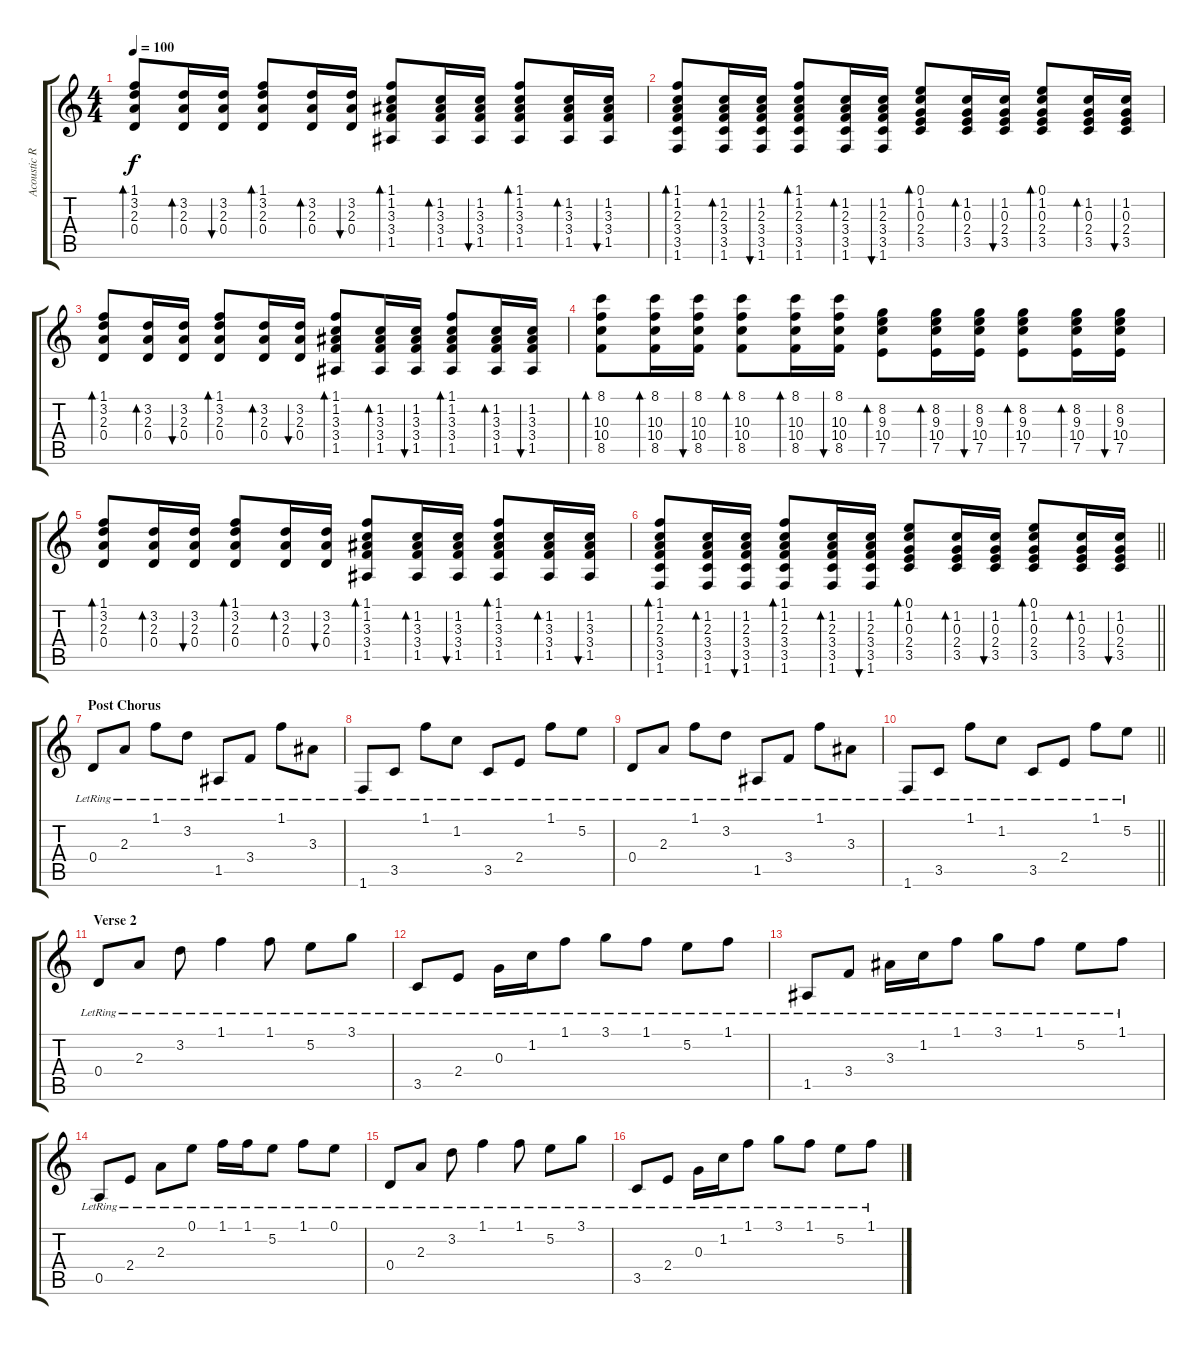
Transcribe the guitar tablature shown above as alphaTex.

\track ("Acoustic Rhythm" "Acoustic R") {instrument acousticguitarsteel}
\staff {score tabs}
\tuning (E4 B3 G3 D3 A2 E2) {hide}
\ts (4 4)
\tempo 100
\clef g2
\ks c
(1.1 3.2 2.3 0.4).8{bd 60 dy f} (3.2 2.3 0.4).16{bd 60} (3.2 2.3 0.4).16{bu 60} (1.1 3.2 2.3 0.4).8{bd 60} (3.2 2.3 0.4).16{bd 60} (3.2 2.3 0.4).16{bu 60} (1.1 1.2 3.3 3.4 1.5).8{bd 60} (1.2 3.3 3.4 1.5).16{bd 60} (1.2 3.3 3.4 1.5).16{bu 60} (1.1 1.2 3.3 3.4 1.5).8{bd 60} (1.2 3.3 3.4 1.5).16{bd 60} (1.2 3.3 3.4 1.5).16{bu 60} |
(1.1 1.2 2.3 3.4 3.5 1.6).8{bd 30} (1.2 2.3 3.4 3.5 1.6).16{bd 30} (1.2 2.3 3.4 3.5 1.6).16{bu 30} (1.1 1.2 2.3 3.4 3.5 1.6).8{bd 30} (1.2 2.3 3.4 3.5 1.6).16{bd 30} (1.2 2.3 3.4 3.5 1.6).16{bu 30} (0.1 1.2 0.3 2.4 3.5).8{bd 30} (1.2 0.3 2.4 3.5).16{bd 30} (1.2 0.3 2.4 3.5).16{bu 30} (0.1 1.2 0.3 2.4 3.5).8{bd 30} (1.2 0.3 2.4 3.5).16{bd 30} (1.2 0.3 2.4 3.5).16{bu 30} |
(1.1 3.2 2.3 0.4).8{bd 30} (3.2 2.3 0.4).16{bd 60} (3.2 2.3 0.4).16{bu 60} (1.1 3.2 2.3 0.4).8{bd 60} (3.2 2.3 0.4).16{bd 60} (3.2 2.3 0.4).16{bu 60} (1.1 1.2 3.3 3.4 1.5).8{bd 30} (1.2 3.3 3.4 1.5).16{bd 60} (1.2 3.3 3.4 1.5).16{bu 60} (1.1 1.2 3.3 3.4 1.5).8{bd 60} (1.2 3.3 3.4 1.5).16{bd 60} (1.2 3.3 3.4 1.5).16{bu 60} |
(8.1 10.3 10.4 8.5).8{bd 30} (8.1 10.3 10.4 8.5).16{bd 30} (8.1 10.3 10.4 8.5).16{bu 30} (8.1 10.3 10.4 8.5).8{bd 30} (8.1 10.3 10.4 8.5).16{bd 30} (8.1 10.3 10.4 8.5).16{bu 30} (8.2 9.3 10.4 7.5).8{bd 30} (8.2 9.3 10.4 7.5).16{bd 30} (8.2 9.3 10.4 7.5).16{bu 30} (8.2 9.3 10.4 7.5).8{bd 30} (8.2 9.3 10.4 7.5).16{bd 30} (8.2 9.3 10.4 7.5).16{bu 30} |
(1.1 3.2 2.3 0.4).8{bd 30} (3.2 2.3 0.4).16{bd 60} (3.2 2.3 0.4).16{bu 60} (1.1 3.2 2.3 0.4).8{bd 60} (3.2 2.3 0.4).16{bd 60} (3.2 2.3 0.4).16{bu 60} (1.1 1.2 3.3 3.4 1.5).8{bd 30} (1.2 3.3 3.4 1.5).16{bd 60} (1.2 3.3 3.4 1.5).16{bu 60} (1.1 1.2 3.3 3.4 1.5).8{bd 60} (1.2 3.3 3.4 1.5).16{bd 60} (1.2 3.3 3.4 1.5).16{bu 60} |
\barLineRight lightlight
(1.1 1.2 2.3 3.4 3.5 1.6).8{bd 30} (1.2 2.3 3.4 3.5 1.6).16{bd 30} (1.2 2.3 3.4 3.5 1.6).16{bu 30} (1.1 1.2 2.3 3.4 3.5 1.6).8{bd 30} (1.2 2.3 3.4 3.5 1.6).16{bd 30} (1.2 2.3 3.4 3.5 1.6).16{bu 30} (0.1 1.2 0.3 2.4 3.5).8{bd 30} (1.2 0.3 2.4 3.5).16{bd 30} (1.2 0.3 2.4 3.5).16{bu 30} (0.1 1.2 0.3 2.4 3.5).8{bd 30} (1.2 0.3 2.4 3.5).16{bd 30} (1.2 0.3 2.4 3.5).16{bu 30} |
\section ("" "Post Chorus")
0.4{lr}.8{volume 16 instrument acousticguitarsteel} 2.3{lr}.8 1.1{lr}.8 3.2{lr}.8 1.5{lr}.8 3.4{lr}.8 1.1{lr}.8 3.3{lr}.8 |
1.6{lr}.8 3.5{lr}.8 1.1{lr}.8 1.2{lr}.8 3.5{lr}.8 2.4{lr}.8 1.1{lr}.8 5.2{lr}.8 |
0.4{lr}.8 2.3{lr}.8 1.1{lr}.8 3.2{lr}.8 1.5{lr}.8 3.4{lr}.8 1.1{lr}.8 3.3{lr}.8 |
\barLineRight lightlight
1.6{lr}.8 3.5{lr}.8 1.1{lr}.8 1.2{lr}.8 3.5{lr}.8 2.4{lr}.8 1.1{lr}.8 5.2{lr}.8 |
\section ("" "Verse 2")
0.4{lr}.8{volume 14 instrument acousticguitarsteel} 2.3{lr}.8 3.2{lr}.8 1.1{lr}.4 1.1{lr}.8 5.2{lr}.8 3.1{lr}.8 |
3.5{lr}.8 2.4{lr}.8 0.3{lr}.16 1.2{lr}.16 1.1{lr}.8 3.1{lr}.8 1.1{lr}.8 5.2{lr}.8 1.1{lr}.8 |
1.5{lr}.8 3.4{lr}.8 3.3{lr}.16 1.2{lr}.16 1.1{lr}.8 3.1{lr}.8 1.1{lr}.8 5.2{lr}.8 1.1{lr}.8 |
0.5{lr}.8 2.4{lr}.8 2.3{lr}.8 0.1{lr}.8 1.1{lr}.16 1.1{lr}.16 5.2{lr}.8 1.1{lr}.8 0.1{lr}.8 |
0.4{lr}.8 2.3{lr}.8 3.2{lr}.8 1.1{lr}.4 1.1{lr}.8 5.2{lr}.8 3.1{lr}.8 |
3.5{lr}.8 2.4{lr}.8 0.3{lr}.16 1.2{lr}.16 1.1{lr}.8 3.1{lr}.8 1.1{lr}.8 5.2{lr}.8 1.1{lr}.8
